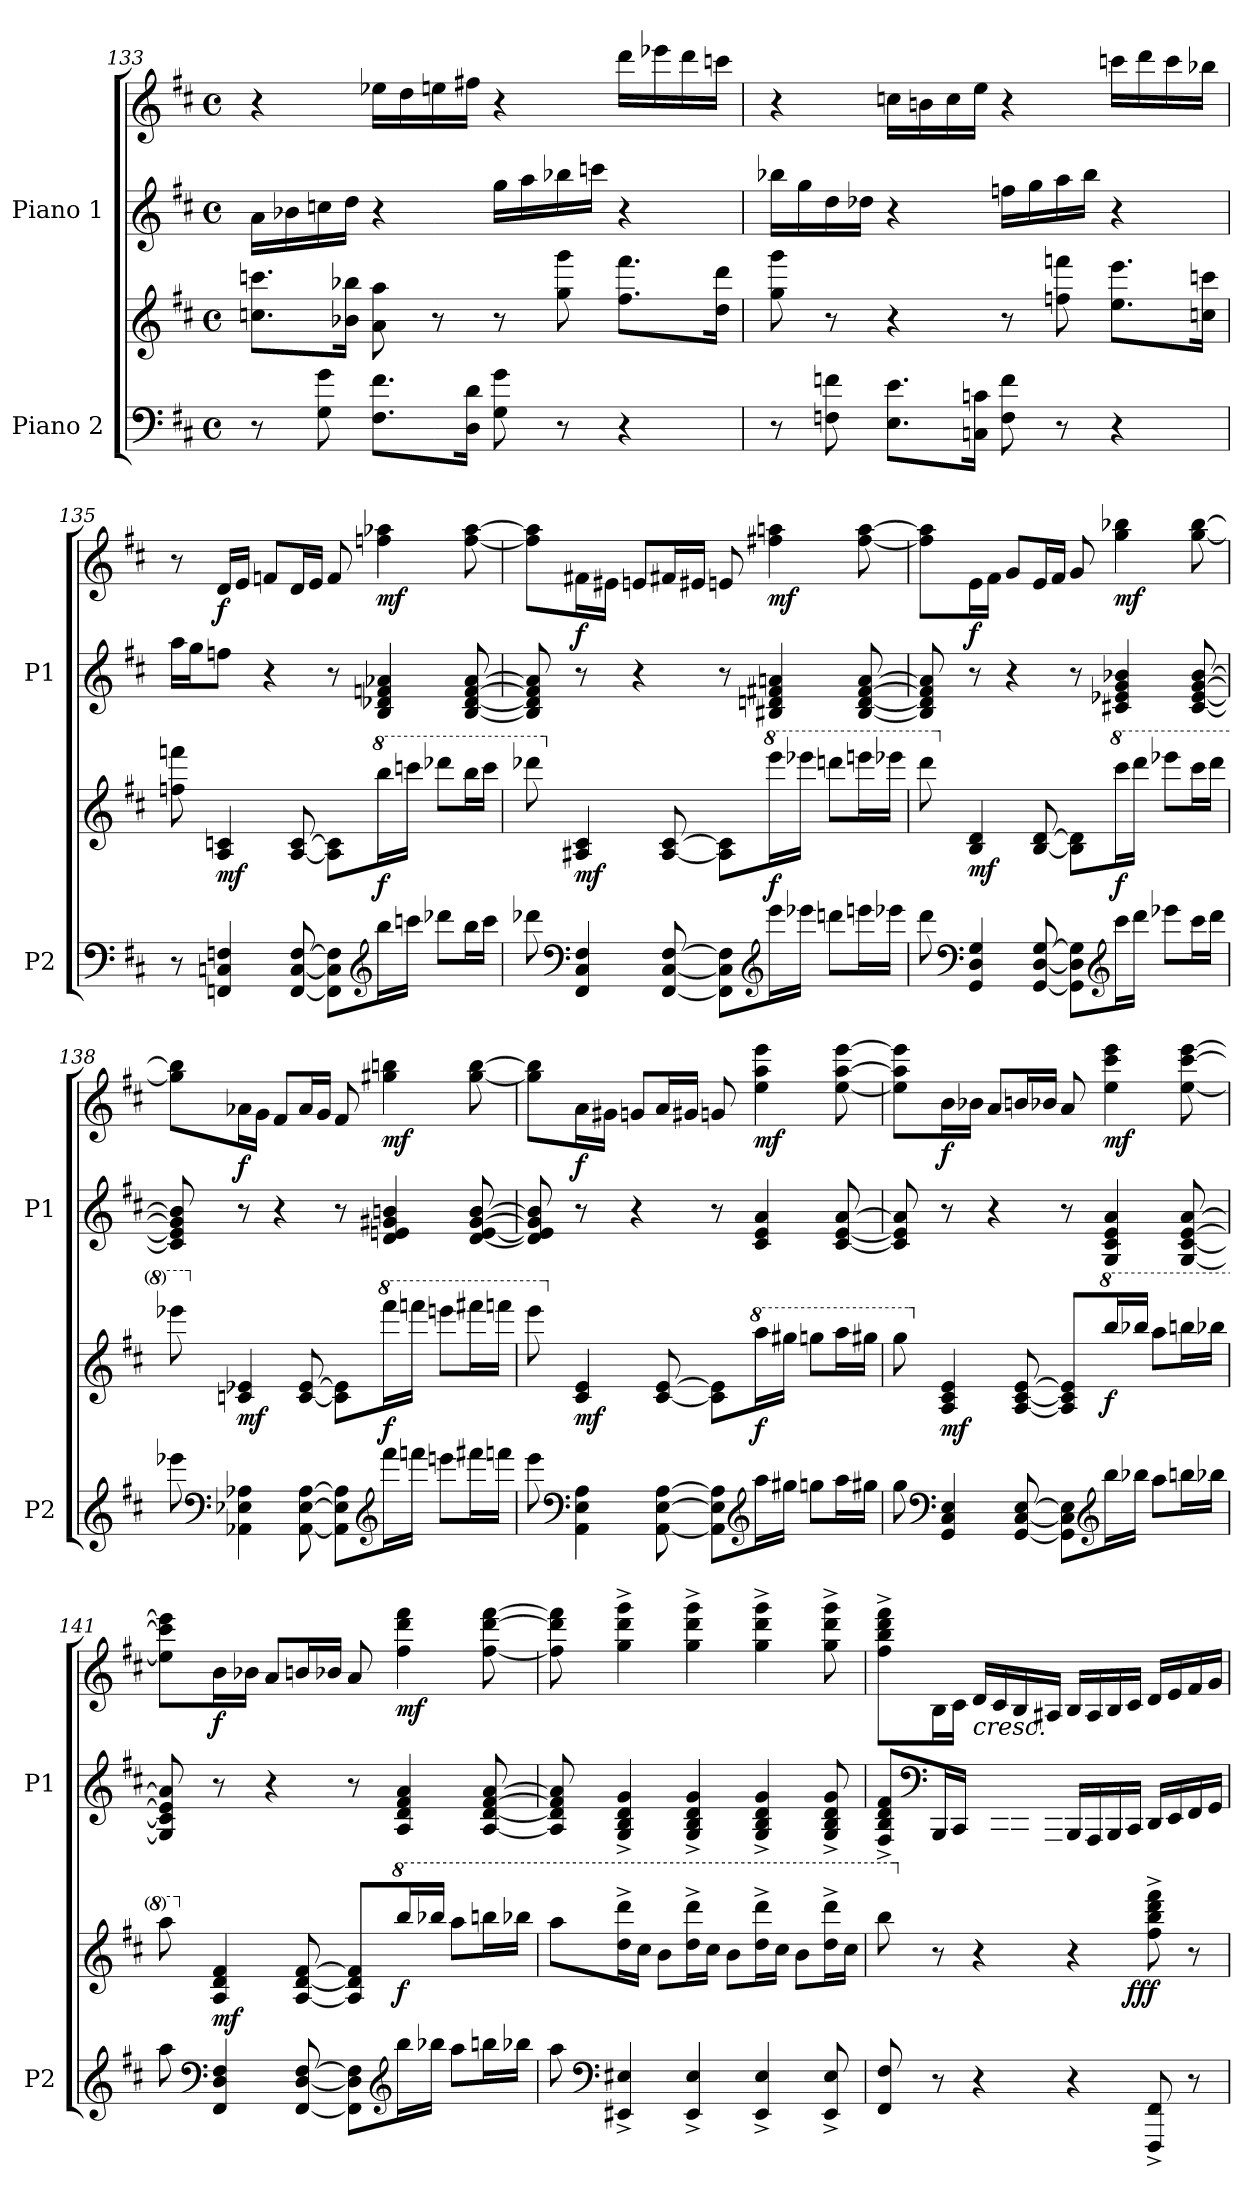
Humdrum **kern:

**kern	**kern	**dynam	**kern	**kern	**dynam
*part2	*part2	*part2	*part1	*part1	*part1
*staff4	*staff3	*staff3/4	*staff2	*staff1	*staff1/2
*I"Piano 2	*	*	*I"Piano 1	*	*
*I'P2	*	*	*I'P1	*	*
!!LO:LB:g=z
*clefF4	*clefG2	*	*clefG2	*clefG2	*
*k[f#c#]	*k[f#c#]	*	*k[f#c#]	*k[f#c#]	*
*M4/4	*M4/4	*	*M4/4	*M4/4	*
*met(c)	*met(c)	*	*met(c)	*met(c)	*
=133	=133	=133	=133	=133	=133
8r	8.ccn\ 8.cccn\L	.	16a\LL	4r	.
.	.	.	16b-X\	.	.
8G\ 8g\	.	.	16ccn\	.	.
.	16b-X\ 16bb-X\Jk	.	16dd\JJ	.	.
8.F#\ 8.f#\L	8a\ 8aa\	.	4r	16ee-X\LL	.
.	.	.	.	16dd\	.
.	8r	.	.	16een\	.
16D\ 16d\Jk	.	.	.	16ff#X\JJ	.
8G\ 8g\	8r	.	16gg\LL	4r	.
.	.	.	16aa\	.	.
8r	8gg\ 8ggg\	.	16bb-X\	.	.
.	.	.	16cccn\JJ	.	.
4r	8.ff#\ 8.fff#\L	.	4r	16ddd\LL	.
.	.	.	.	16eee-X\	.
.	.	.	.	16ddd\	.
.	16dd\ 16ddd\Jk	.	.	16cccn\JJ	.
=134	=134	=134	=134	=134	=134
8r	8gg\ 8ggg\	.	16bb-X\LL	4r	.
.	.	.	16gg\	.	.
8Fn\ 8fn\	8r	.	16dd\	.	.
.	.	.	16dd-X\JJ	.	.
8.E\ 8.e\L	4r	.	4r	16ccn\LL	.
.	.	.	.	16bn\	.
.	.	.	.	16cc\	.
16Cn\ 16cn\Jk	.	.	.	16ee\JJ	.
8F\ 8f\	8r	.	16ffn\LL	4r	.
.	.	.	16gg\	.	.
8r	8ffn\ 8fffn\	.	16aa\	.	.
.	.	.	16bb-\JJ	.	.
4r	8.ee\ 8.eee\L	.	4r	16cccn\LL	.
.	.	.	.	16ddd\	.
.	.	.	.	16ccc\	.
.	16ccn\ 16cccn\Jk	.	.	16bb-X\JJ	.
!!LO:LB:g=z
=135	=135	=135	=135	=135	=135
8r	8ffn\ 8fffn\	.	16aa\LL	8r	.
.	.	.	16gg\J	.	.
!	!	!LO:DY:b	!	!	!LO:DY:b
4FFn/ 4Cn/ 4Fn/	4A/ 4cn/	mf	8ffn\J	16d/LL	f
.	.	.	.	16e/JJ	.
.	.	.	4r	8fn/L	.
[8FF/ [8C/ [8F/	[8A/ [8c/	.	.	16d/L	.
.	.	.	.	16e/JJ	.
8FF\] 8C\] 8F\]L	8A\] 8c\]L	.	8r	8f/	.
*clefG2	*	*	*	*	*
*	*8va	*	*	*	*
!	!	!LO:DY:b	!	!	!LO:DY:b
16bb\L	16bbb\L	f	4B/ 4d-X/ 4fn/ 4a-X/	4ffn\ 4aa-X\	mf
16cccn\JJ	16ccccn\JJ	.	.	.	.
8ddd-X\L	8dddd-X\L	.	.	.	.
16bb\L	16bbb\L	.	[8B/ [8d-/ [8f/ [8a-/	[8ff\ [8aa-\	.
16ccc\JJ	16cccc\JJ	.	.	.	.
=136	=136	=136	=136	=136	=136
8ddd-X\	8dddd-X\	.	8B/] 8d-/] 8f/] 8a-/]	8ff\] 8aa-\]L	.
*clefF4	*	*	*	*	*
*	*X8va	*	*	*	*
!	!	!LO:DY:b	!	!	!LO:DY:b
4FF#/ 4C#/ 4F#/	4A#X/ 4c#/	mf	8r	16f#X\L	f
.	.	.	.	16e#X\JJ	.
.	.	.	4r	8en/L	.
[8FF#/ [8C#/ [8F#/	[8A#/ [8c#/	.	.	16f#X/L	.
.	.	.	.	16e#X/JJ	.
8FF#\] 8C#\] 8F#\]L	8A#\] 8c#\]L	.	8r	8en/	.
*clefG2	*	*	*	*	*
*	*8va	*	*	*	*
!	!	!LO:DY:b	!	!	!LO:DY:b
16eee\L	16eeee\L	f	4B#X/ 4dn/ 4f#X/ 4an/	4ff#X\ 4aan\	mf
16eee-X\JJ	16eeee-X\JJ	.	.	.	.
8dddn\L	8ddddn\L	.	.	.	.
16eeen\L	16eeeen\L	.	[8B#/ [8d/ [8f#/ [8a/	[8ff#\ [8aa\	.
16eee-X\JJ	16eeee-X\JJ	.	.	.	.
!!LO:PB:g=z
=137	=137	=137	=137	=137	=137
8ddd\	8dddd\	.	8B#/] 8d/] 8f#/] 8a/]	8ff#\] 8aa\]L	.
*clefF4	*	*	*	*	*
*	*X8va	*	*	*	*
!	!	!LO:DY:b	!	!	!LO:DY:b
4GG/ 4D/ 4G/	4B/ 4d/	mf	8r	16e\L	f
.	.	.	.	16f#\JJ	.
.	.	.	4r	8g/L	.
[8GG/ [8D/ [8G/	[8B/ [8d/	.	.	16e/L	.
.	.	.	.	16f#/JJ	.
8GG\] 8D\] 8G\]L	8B\] 8d\]L	.	8r	8g/	.
*clefG2	*	*	*	*	*
*	*8va	*	*	*	*
!	!	!LO:DY:b	!	!	!LO:DY:b
16ccc#\L	16cccc#\L	f	4c#X/ 4e-X/ 4g/ 4b-X/	4gg\ 4bb-X\	mf
16ddd\JJ	16dddd\JJ	.	.	.	.
8eee-X\L	8eeee-X\L	.	.	.	.
16ccc#\L	16cccc#\L	.	[8c#/ [8e-/ [8g/ [8b-/	[8gg\ [8bb-\	.
16ddd\JJ	16dddd\JJ	.	.	.	.
=138	=138	=138	=138	=138	=138
8eee-X\	8eeee-X\	.	8c#/] 8e-/] 8g/] 8b-/]	8gg\] 8bb-\]L	.
*clefF4	*	*	*	*	*
*	*X8va	*	*	*	*
!	!	!LO:DY:b	!	!	!LO:DY:b
4AA-X\ 4E-X\ 4A-X\	4cn/ 4e-X/	mf	8r	16a-X\L	f
.	.	.	.	16g\JJ	.
.	.	.	4r	8f#/L	.
[8AA-\ [8E-\ [8A-\	[8c/ [8e-/	.	.	16a-/L	.
.	.	.	.	16g/JJ	.
8AA-\] 8E-\] 8A-\]L	8c\] 8e-\]L	.	8r	8f#/	.
*clefG2	*	*	*	*	*
*	*8va	*	*	*	*
!	!	!LO:DY:b	!	!	!LO:DY:b
16fff#\L	16ffff#\L	f	4d/ 4en/ 4g#X/ 4bn/	4gg#X\ 4bbn\	mf
16fffn\JJ	16ffffn\JJ	.	.	.	.
8eeen\L	8eeeen\L	.	.	.	.
16fff#X\L	16ffff#X\L	.	[8d/ [8e/ [8g#/ [8b/	[8gg#\ [8bb\	.
16fffn\JJ	16ffffn\JJ	.	.	.	.
!!LO:LB:g=z
=139	=139	=139	=139	=139	=139
8eee\	8eeee\	.	8d/] 8e/] 8g#/] 8b/]	8gg#\] 8bb\]L	.
*clefF4	*	*	*	*	*
*	*X8va	*	*	*	*
!	!	!LO:DY:b	!	!	!LO:DY:b
4AA\ 4E\ 4A\	4c#/ 4e/	mf	8r	16a\L	f
.	.	.	.	16g#X\JJ	.
.	.	.	4r	8gn/L	.
[8AA\ [8E\ [8A\	[8c#/ [8e/	.	.	16a/L	.
.	.	.	.	16g#X/JJ	.
8AA\] 8E\] 8A\]L	8c#\] 8e\]L	.	8r	8gn/	.
*clefG2	*	*	*	*	*
*	*8va	*	*	*	*
!	!	!LO:DY:b	!	!	!LO:DY:b
16aa\L	16aaa\L	f	4c#/ 4e/ 4a/	4ee\ 4aa\ 4eee\	mf
16gg#X\JJ	16ggg#X\JJ	.	.	.	.
8ggn\L	8gggn\L	.	.	.	.
16aa\L	16aaa\L	.	[8c#/ [8e/ [8a/	[8ee\ [8aa\ [8eee\	.
16gg#X\JJ	16ggg#X\JJ	.	.	.	.
=140	=140	=140	=140	=140	=140
8gg\	8ggg\	.	8c#/] 8e/] 8a/]	8ee\] 8aa\] 8eee\]L	.
*clefF4	*	*	*	*	*
*	*X8va	*	*	*	*
!	!	!LO:DY:b	!	!	!LO:DY:b
4GG/ 4C#/ 4E/	4A/ 4c#/ 4e/	mf	8r	16b\L	f
.	.	.	.	16b-X\JJ	.
.	.	.	4r	8a/L	.
[8GG/ [8C#/ [8E/	[8A/ [8c#/ [8e/	.	.	16bn/L	.
.	.	.	.	16b-X/JJ	.
8GG\] 8C#\] 8E\]L	8A/] 8c#/] 8e/]L	.	8r	8a/	.
*clefG2	*	*	*	*	*
*	*8va	*	*	*	*
!	!	!LO:DY:b	!	!	!LO:DY:b
16bb\L	16bbb/L	f	4G/ 4c#/ 4e/ 4a/	4ee\ 4ccc#\ 4eee\	mf
16bb-X\JJ	16bbb-X/JJ	.	.	.	.
8aa\L	8aaa\L	.	.	.	.
16bbn\L	16bbbn\L	.	[8G/ [8c#/ [8e/ [8a/	[8ee\ [8ccc#\ [8eee\	.
16bb-X\JJ	16bbb-X\JJ	.	.	.	.
!!LO:LB:g=z
=141	=141	=141	=141	=141	=141
8aa\	8aaa\	.	8G/] 8c#/] 8e/] 8a/]	8ee\] 8ccc#\] 8eee\]L	.
*clefF4	*	*	*	*	*
*	*X8va	*	*	*	*
!	!	!LO:DY:b	!	!	!LO:DY:b
4FF#/ 4D/ 4F#/	4A/ 4d/ 4f#/	mf	8r	16b\L	f
.	.	.	.	16b-X\JJ	.
.	.	.	4r	8a/L	.
[8FF#/ [8D/ [8F#/	[8A/ [8d/ [8f#/	.	.	16bn/L	.
.	.	.	.	16b-X/JJ	.
8FF#\] 8D\] 8F#\]L	8A/] 8d/] 8f#/]L	.	8r	8a/	.
*clefG2	*	*	*	*	*
*	*8va	*	*	*	*
!	!	!LO:DY:b	!	!	!LO:DY:b
16bb\L	16bbb/L	f	4A/ 4d/ 4f#/ 4a/	4ff#\ 4ddd\ 4fff#\	mf
16bb-X\JJ	16bbb-X/JJ	.	.	.	.
8aa\L	8aaa\L	.	.	.	.
16bbn\L	16bbbn\L	.	[8A/ [8d/ [8f#/ [8a/	[8ff#\ [8ddd\ [8fff#\	.
16bb-X\JJ	16bbb-X\JJ	.	.	.	.
=142	=142	=142	=142	=142	=142
8aa\	8aaa\L	.	8A/] 8d/] 8f#/] 8a/]	8ff#\] 8ddd\] 8fff#\]	.
*clefF4	*	*	*	*	*
4EE#X/^ 4E#X/^	16ddd\^ 16dddd\^L	.	4G/^ 4B/^ 4d/^ 4g/^	4gg\^ 4ddd\^ 4ggg\^	.
.	16ccc#\JJ	.	.	.	.
.	8bb\L	.	.	.	.
4EE#/^ 4E#/^	16ddd\^ 16dddd\^L	.	4G/^ 4B/^ 4d/^ 4g/^	4gg\^ 4ddd\^ 4ggg\^	.
.	16ccc#\JJ	.	.	.	.
.	8bb\L	.	.	.	.
4EE#/^ 4E#/^	16ddd\^ 16dddd\^L	.	4G/^ 4B/^ 4d/^ 4g/^	4gg\^ 4ddd\^ 4ggg\^	.
.	16ccc#\JJ	.	.	.	.
.	8bb\L	.	.	.	.
8EE#/^ 8E#/^	16ddd\^ 16dddd\^L	.	8G/^ 8B/^ 8d/^ 8g/^	8gg\^ 8ddd\^ 8ggg\^	.
.	16ccc#\JJ	.	.	.	.
!!LO:PB:g=z
=143	=143	=143	=143	=143	=143
*	*	*	*	*MM148	*
*	*^	*	*	*	*
*	*	*^	*	*	*	*
8FF#/ 8F#/	8bbb\	8ryy	2ryy	.	8F#/^ 8B/^ 8d/^ 8f#/^L	8ff#\^ 8bb\^ 8ddd\^ 8fff#\^L	.
*	*	*	*	*	*clefF4	*	*
*	*X8va	*	*	*	*	*	*
8r	8r	8ryy	.	.	16BBB/L	16B\L	.
.	.	.	.	.	16CC#/JJ	16c#\JJ	.
!	!	!	!	!	!	!LO:TX:b:i:t=cresc.	!
4r	4r	4ryy	.	.	16DD/LLyy	16d/LL	.
.	.	.	.	.	16CC#/	16c#/	.
.	.	.	.	.	16BBB/	16B/	.
.	.	.	.	.	16AAA#X/JJ	16A#X/JJ	.
4r	4r	4ryy	8.ryy	.	16BBB/LL	16B/LL	.
.	.	.	.	.	16AAA#/	16A#/	.
.	.	.	.	.	16BBB/	16B/	.
!	!	!	!	!LO:DY:b	!	!	!
.	.	.	4ryy	fff	16CC#/JJ	16c#/JJ	.
8FFF#/^ 8FF#/^	8ff#\^ 8bb\^ 8ddd\^ 8fff#\^	8F#/yy^ 8B/yy^ 8d/yy^ 8f#/yy^	.	.	16DD/LL	16d/LL	.
.	.	.	.	.	16EE/	16e/	.
8r	8r	8ryy	.	.	16FF#/	16f#/	.
.	.	.	16ryy	.	16GG/JJ	16g/JJ	.
*	*v	*v	*v	*	*	*	*
=	=	=	=	=	=
*-	*-	*-	*-	*-	*-
